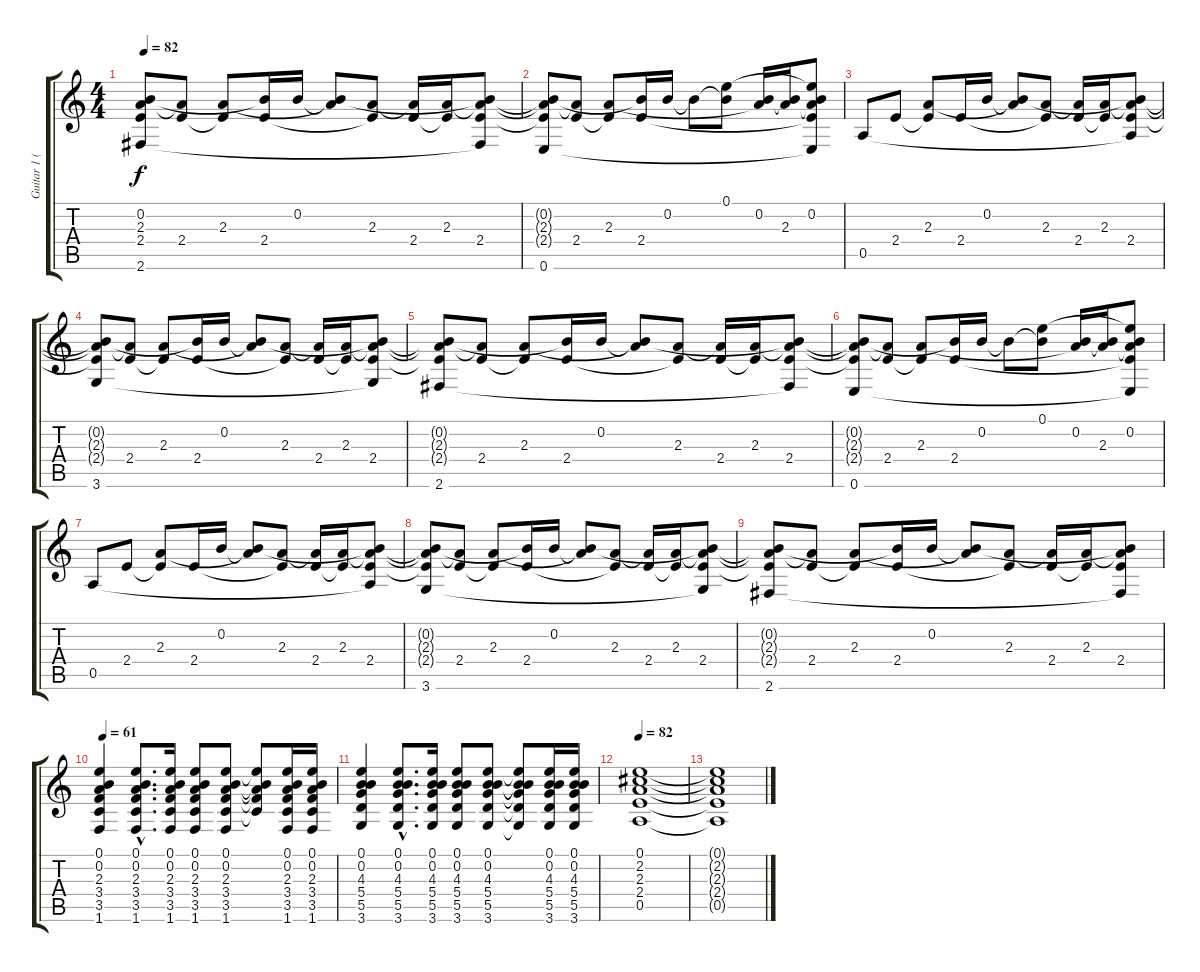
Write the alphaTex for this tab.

\track ("Guitar 1 (Noel)" "Guitar 1 (") {instrument overdrivenguitar}
\staff {score tabs}
\tuning (E4 B3 G3 D3 A2 E2) {hide}
\ts (4 4)
\tempo 82
\clef g2
\ks c
(0.2{t} 2.3{t} 2.4{t} 2.6).8{dy f} (2.3{t} 2.4).8 (2.3 2.4{t}).8 (0.2{t} 2.4).16 0.2.16 (0.2{t} 2.3{t}).8 (2.3 2.4{t}).8 (2.3{t} 2.4).16 (2.3 2.4{t}).16 (0.2{t} 2.3{t} 2.4 2.6{t}).8 |
(0.2{t} 2.3{t} 2.4{t} 0.6).8 (2.3{t} 2.4).8 (2.3 2.4{t}).8 (0.2{t} 2.4).16 0.2.16 0.2{t}.8 (0.1 0.2{t}).8 (0.2 2.3{t}).16 (0.2{t} 2.3).16 (0.1{t} 0.2 2.3{t} 2.4{t} 0.6{t}).8 |
0.5.8 2.4.8 (2.3 2.4{t}).8 2.4.16 0.2.16 (0.2{t} 2.3{t}).8 (2.3 2.4{t}).8 (2.3{t} 2.4).16 (2.3 2.4{t}).16 (0.2{t} 2.3{t} 2.4 0.5{t}).8 |
(0.2{t} 2.3{t} 2.4{t} 3.6).8 (2.3{t} 2.4).8 (2.3 2.4{t}).8 (0.2{t} 2.4).16 0.2.16 (0.2{t} 2.3{t}).8 (2.3 2.4{t}).8 (2.3{t} 2.4).16 (2.3 2.4{t}).16 (0.2{t} 2.3{t} 2.4 3.6{t}).8 |
(0.2{t} 2.3{t} 2.4{t} 2.6).8 (2.3{t} 2.4).8 (2.3 2.4{t}).8 (0.2{t} 2.4).16 0.2.16 (0.2{t} 2.3{t}).8 (2.3 2.4{t}).8 (2.3{t} 2.4).16 (2.3 2.4{t}).16 (0.2{t} 2.3{t} 2.4 2.6{t}).8 |
(0.2{t} 2.3{t} 2.4{t} 0.6).8 (2.3{t} 2.4).8 (2.3 2.4{t}).8 (0.2{t} 2.4).16 0.2.16 0.2{t}.8 (0.1 0.2{t}).8 (0.2 2.3{t}).16 (0.2{t} 2.3).16 (0.1{t} 0.2 2.3{t} 2.4{t} 0.6{t}).8 |
0.5.8 2.4.8 (2.3 2.4{t}).8 2.4.16 0.2.16 (0.2{t} 2.3{t}).8 (2.3 2.4{t}).8 (2.3{t} 2.4).16 (2.3 2.4{t}).16 (0.2{t} 2.3{t} 2.4 0.5{t}).8 |
(0.2{t} 2.3{t} 2.4{t} 3.6).8 (2.3{t} 2.4).8 (2.3 2.4{t}).8 (0.2{t} 2.4).16 0.2.16 (0.2{t} 2.3{t}).8 (2.3 2.4{t}).8 (2.3{t} 2.4).16 (2.3 2.4{t}).16 (0.2{t} 2.3{t} 2.4 3.6{t}).8 |
(0.2{t} 2.3{t} 2.4{t} 2.6).8 (2.3{t} 2.4).8 (2.3 2.4{t}).8 (0.2{t} 2.4).16 0.2.16 (0.2{t} 2.3{t}).8 (2.3 2.4{t}).8 (2.3{t} 2.4).16 (2.3 2.4{t}).16 (0.2{t} 2.3{t} 2.4 2.6{t}).8 |
\tempo 61
(0.1 0.2 2.3 3.4 3.5 1.6).4{volume 12} (0.1{hac} 0.2{hac} 2.3{hac} 3.4{hac} 3.5{hac} 1.6{hac}).8{d} (0.1 0.2 2.3 3.4 3.5 1.6).16 (0.1 0.2 2.3 3.4 3.5 1.6).8 (0.1 0.2 2.3 3.4 3.5 1.6).8 (0.1{t} 0.2{t} 2.3{t} 3.4{t} 3.5{t}).8 (0.1 0.2 2.3 3.4 3.5 1.6).16 (0.1 0.2 2.3 3.4 3.5 1.6).16 |
(0.1 0.2 4.3 5.4 5.5 3.6).4 (0.1{hac} 0.2{hac} 4.3{hac} 5.4{hac} 5.5{hac} 3.6{hac}).8{d} (0.1 0.2 4.3 5.4 5.5 3.6).16 (0.1 0.2 4.3 5.4 5.5 3.6).8 (0.1 0.2 4.3 5.4 5.5 3.6).8 (0.1{t} 0.2{t} 4.3{t} 5.4{t} 5.5{t} 3.6{t}).8 (0.1 0.2 4.3 5.4 5.5 3.6).16 (0.1 0.2 4.3 5.4 5.5 3.6).16 |
\tempo 82
(0.1 2.2 2.3 2.4 0.5).1 |
(0.1{t} 2.2{t} 2.3{t} 2.4{t} 0.5{t}).1
